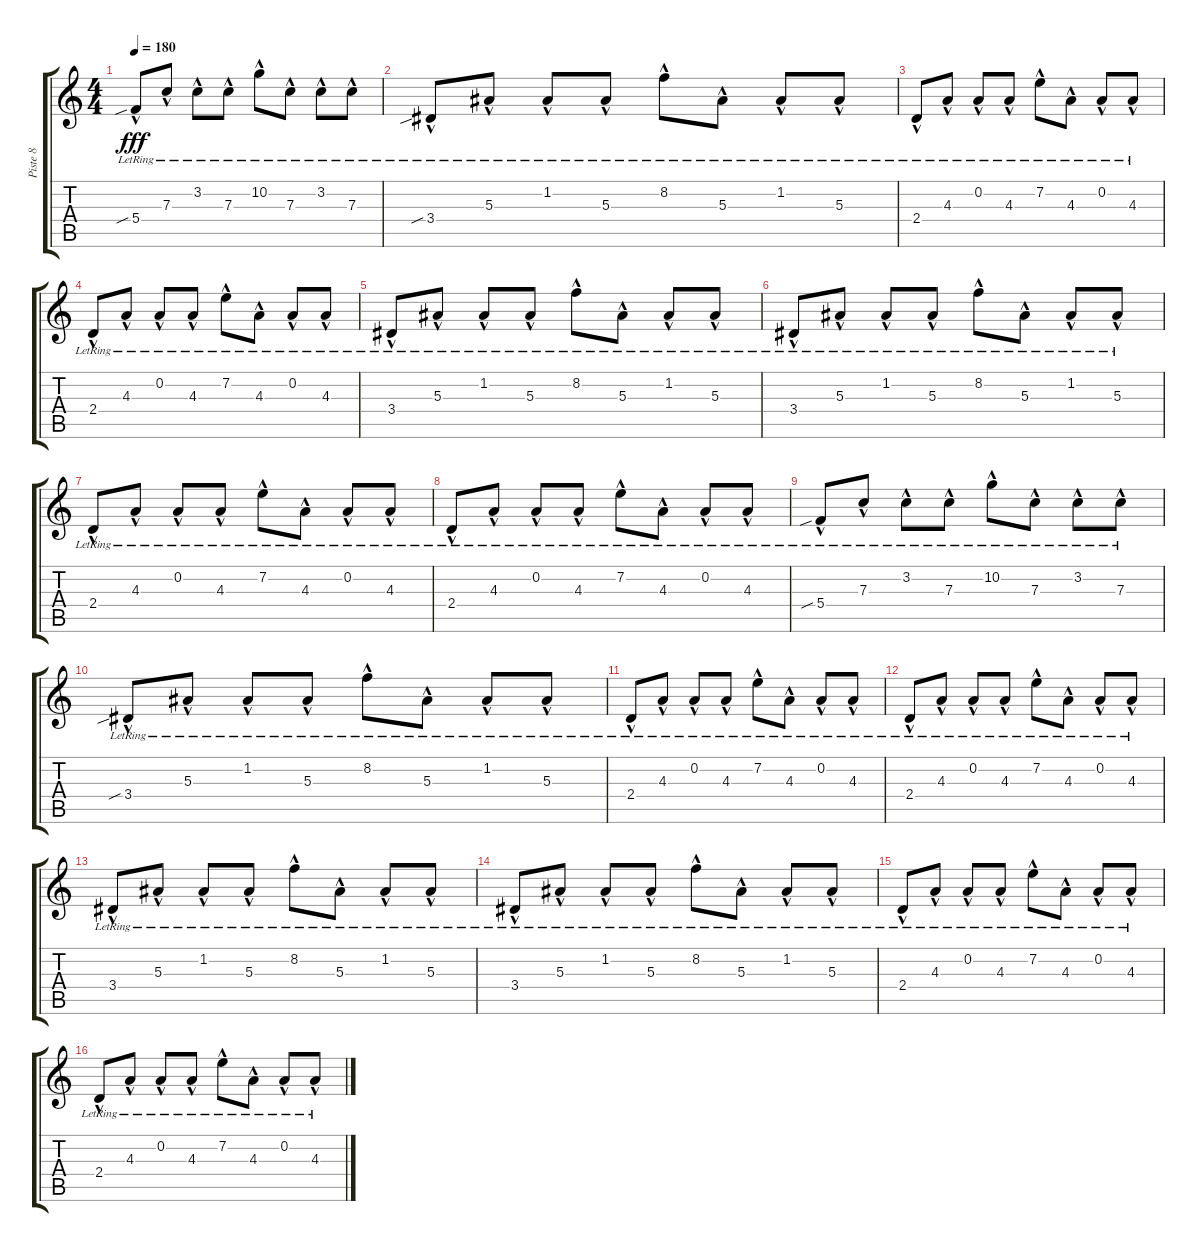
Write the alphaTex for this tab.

\track ("Piste 8" "Piste 8") {instrument acousticguitarsteel}
\staff {score tabs}
\tuning (D4 A3 F3 C3 G2 D2) {hide}
\ts (4 4)
\tempo 180
\clef g2
\ks c
5.4{sib hac lr}.8{dy fff} 7.3{hac lr}.8 3.2{hac lr}.8 7.3{hac lr}.8 10.2{hac lr}.8 7.3{hac lr}.8 3.2{hac lr}.8 7.3{hac lr}.8 |
3.4{sib hac lr}.8 5.3{hac lr}.8 1.2{hac lr}.8 5.3{hac lr}.8 8.2{hac lr}.8 5.3{hac lr}.8 1.2{hac lr}.8 5.3{hac lr}.8 |
2.4{hac lr}.8 4.3{hac lr}.8 0.2{hac lr}.8 4.3{hac lr}.8 7.2{hac lr}.8 4.3{hac lr}.8 0.2{hac lr}.8 4.3{hac lr}.8 |
2.4{hac lr}.8 4.3{hac lr}.8 0.2{hac lr}.8 4.3{hac lr}.8 7.2{hac lr}.8 4.3{hac lr}.8 0.2{hac lr}.8 4.3{hac lr}.8 |
3.4{hac lr}.8 5.3{hac lr}.8 1.2{hac lr}.8 5.3{hac lr}.8 8.2{hac lr}.8 5.3{hac lr}.8 1.2{hac lr}.8 5.3{hac lr}.8 |
3.4{hac lr}.8 5.3{hac lr}.8 1.2{hac lr}.8 5.3{hac lr}.8 8.2{hac lr}.8 5.3{hac lr}.8 1.2{hac lr}.8 5.3{hac lr}.8 |
2.4{hac lr}.8 4.3{hac lr}.8 0.2{hac lr}.8 4.3{hac lr}.8 7.2{hac lr}.8 4.3{hac lr}.8 0.2{hac lr}.8 4.3{hac lr}.8 |
2.4{hac lr}.8 4.3{hac lr}.8 0.2{hac lr}.8 4.3{hac lr}.8 7.2{hac lr}.8 4.3{hac lr}.8 0.2{hac lr}.8 4.3{hac lr}.8 |
5.4{sib hac lr}.8 7.3{hac lr}.8 3.2{hac lr}.8 7.3{hac lr}.8 10.2{hac lr}.8 7.3{hac lr}.8 3.2{hac lr}.8 7.3{hac lr}.8 |
3.4{sib hac lr}.8 5.3{hac lr}.8 1.2{hac lr}.8 5.3{hac lr}.8 8.2{hac lr}.8 5.3{hac lr}.8 1.2{hac lr}.8 5.3{hac lr}.8 |
2.4{hac lr}.8 4.3{hac lr}.8 0.2{hac lr}.8 4.3{hac lr}.8 7.2{hac lr}.8 4.3{hac lr}.8 0.2{hac lr}.8 4.3{hac lr}.8 |
2.4{hac lr}.8 4.3{hac lr}.8 0.2{hac lr}.8 4.3{hac lr}.8 7.2{hac lr}.8 4.3{hac lr}.8 0.2{hac lr}.8 4.3{hac lr}.8 |
3.4{hac lr}.8 5.3{hac lr}.8 1.2{hac lr}.8 5.3{hac lr}.8 8.2{hac lr}.8 5.3{hac lr}.8 1.2{hac lr}.8 5.3{hac lr}.8 |
3.4{hac lr}.8 5.3{hac lr}.8 1.2{hac lr}.8 5.3{hac lr}.8 8.2{hac lr}.8 5.3{hac lr}.8 1.2{hac lr}.8 5.3{hac lr}.8 |
2.4{hac lr}.8 4.3{hac lr}.8 0.2{hac lr}.8 4.3{hac lr}.8 7.2{hac lr}.8 4.3{hac lr}.8 0.2{hac lr}.8 4.3{hac lr}.8 |
2.4{hac lr}.8 4.3{hac lr}.8 0.2{hac lr}.8 4.3{hac lr}.8 7.2{hac lr}.8 4.3{hac lr}.8 0.2{hac lr}.8 4.3{hac lr}.8
